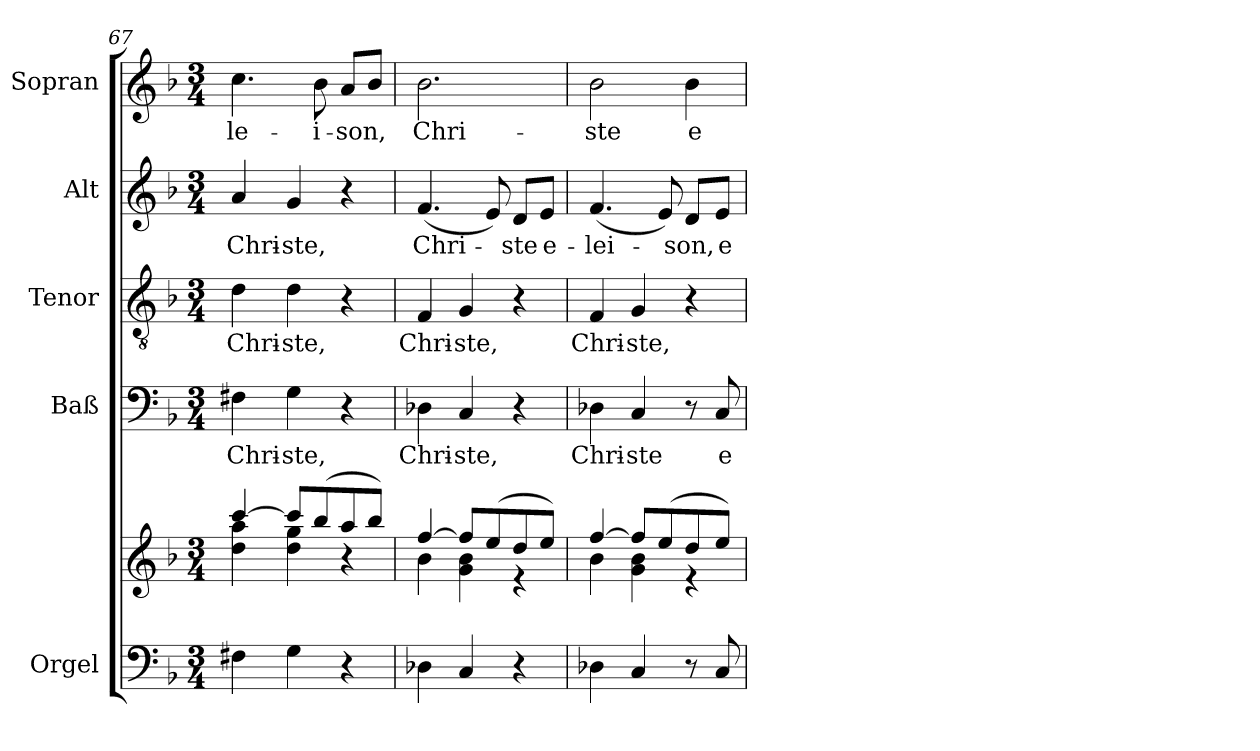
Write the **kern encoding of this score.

**kern	**kern	**kern	**text	**kern	**text	**kern	**text	**kern	**text
*part5	*part5	*part4	*part4	*part3	*part3	*part2	*part2	*part1	*part1
*staff6	*staff5	*staff4	*staff4	*staff3	*staff3	*staff2	*staff2	*staff1	*staff1
*I"Orgel	*	*I"Baß	*	*I"Tenor	*	*I"Alt	*	*I"Sopran	*
*I'Org.	*	*	*	*	*	*	*	*	*
*clefF4	*clefG2	*clefF4	*	*clefGv2	*	*clefG2	*	*clefG2	*
*k[b-]	*k[b-]	*k[b-]	*	*k[b-]	*	*k[b-]	*	*k[b-]	*
*F:	*F:	*F:	*	*F:	*	*F:	*	*F:	*
*M3/4	*M3/4	*M3/4	*	*M3/4	*	*M3/4	*	*M3/4	*
=67	=67	=67	=67	=67	=67	=67	=67	=67	=67
*	*^	*	*	*	*	*	*	*	*
!	!	!	!	!LO:LY:b	!	!LO:LY:b	!	!LO:LY:b	!	!LO:LY:b
4F#X\	[>4ccc/	4dd\ 4aa\	4F#X\	Chri-	4d\	Chri-	4a/	Chri-	4.cc\	-le-
!	!	!	!	!LO:LY:b	!	!LO:LY:b	!	!LO:LY:b	!	!
4G\	8ccc/L]	4dd\ 4gg\	4G\	-ste,	4d\	-ste,	4g/	-ste,	.	.
!	!	!	!	!	!	!	!	!	!	!LO:LY:b
.	(>8bb-/	.	.	.	.	.	.	.	8b-\	-i-
!	!	!	!	!	!	!	!	!	!	!LO:LY:b
4r	8aa/	4ra	4r	.	4r	.	4r	.	8a/L	-son,
.	8bb-/J)	.	.	.	.	.	.	.	8b-/J	.
=68	=68	=68	=68	=68	=68	=68	=68	=68	=68	=68
!	!	!	!	!LO:LY:b	!	!LO:LY:b	!	!LO:LY:b	!	!LO:LY:b
4D-X\	[>4ff/	4b-\	4D-X\	Chri-	4F/	Chri-	(<4.f/	Chri-	2.b-\	Chri-
!	!	!	!	!LO:LY:b	!	!LO:LY:b	!	!	!	!
4C/	8ff/L]	4g\ 4b-\	4C/	-ste,	4G/	-ste,	.	.	.	.
.	(>8ee/	.	.	.	.	.	8e/)	.	.	.
!	!	!	!	!	!	!	!	!LO:LY:b	!	!
4r	8dd/	4re	4r	.	4r	.	8d/L	-ste	.	.
!	!	!	!	!	!	!	!	!LO:LY:b	!	!
.	8ee/J)	.	.	.	.	.	8e/J	e-	.	.
!!LO:PB:g=z
=69	=69	=69	=69	=69	=69	=69	=69	=69	=69	=69
!	!	!	!	!LO:LY:b	!	!LO:LY:b	!	!LO:LY:b	!	!LO:LY:b
4D-X\	[>4ff/	4b-\	4D-X\	Chri-	4F/	Chri-	(<4.f/	-lei-	2b-\	-ste
!	!	!	!	!LO:LY:b	!	!LO:LY:b	!	!	!	!
4C/	8ff/L]	4g\ 4b-\	4C/	-ste	4G/	-ste,	.	.	.	.
.	(>8ee/	.	.	.	.	.	8e/)	.	.	.
!	!	!	!	!	!	!	!	!LO:LY:b	!	!LO:LY:b
8r	8dd/	4re	8r	.	4r	.	8d/L	-son,	4b-\	e-
!	!	!	!	!LO:LY:b	!	!	!	!LO:LY:b	!	!
8C/	8ee/J)	.	8C/	e-	.	.	8e/J	e-	.	.
*	*v	*v	*	*	*	*	*	*	*	*
=	=	=	=	=	=	=	=	=	=
*-	*-	*-	*-	*-	*-	*-	*-	*-	*-
